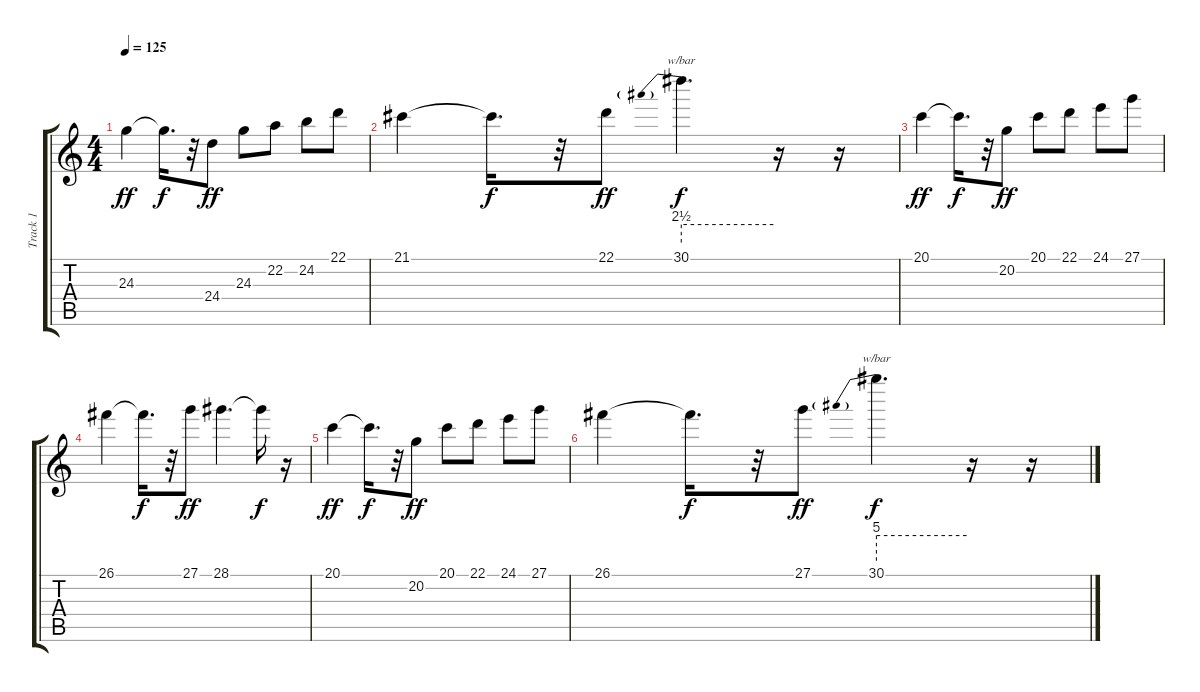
\track ("Track 1" "Track 1") {instrument lead1square}
\staff {score tabs}
\tuning (E4 B3 G3 D3 A2 E2) {hide}
\ts (4 4)
\tempo 125
\clef g2
\ks c
24.3.4{dy ff} 24.3{t}.16{d dy f} r.32 24.4.8{dy ff} 24.3.8 22.2.8 24.2.8 22.1.8 |
21.1.4 21.1{t}.16{d dy f} r.32 22.1.8{dy ff} 30.1.4{d tbe (predive default 0 10 60 10) dy f} r.16 r.16 |
20.1.4{dy ff} 20.1{t}.16{d dy f} r.32 20.2.8{dy ff} 20.1.8 22.1.8 24.1.8 27.1.8 |
26.1.4 26.1{t}.16{d dy f} r.32 27.1.8{dy ff} 28.1.4{d} 28.1{t}.16{dy f} r.16 |
20.1.4{dy ff} 20.1{t}.16{d dy f} r.32 20.2.8{dy ff} 20.1.8 22.1.8 24.1.8 27.1.8 |
26.1.4 26.1{t}.16{d dy f} r.32 27.1.8{dy ff} 30.1.4{d tbe (predive default 0 20 60 20) dy f} r.16 r.16
